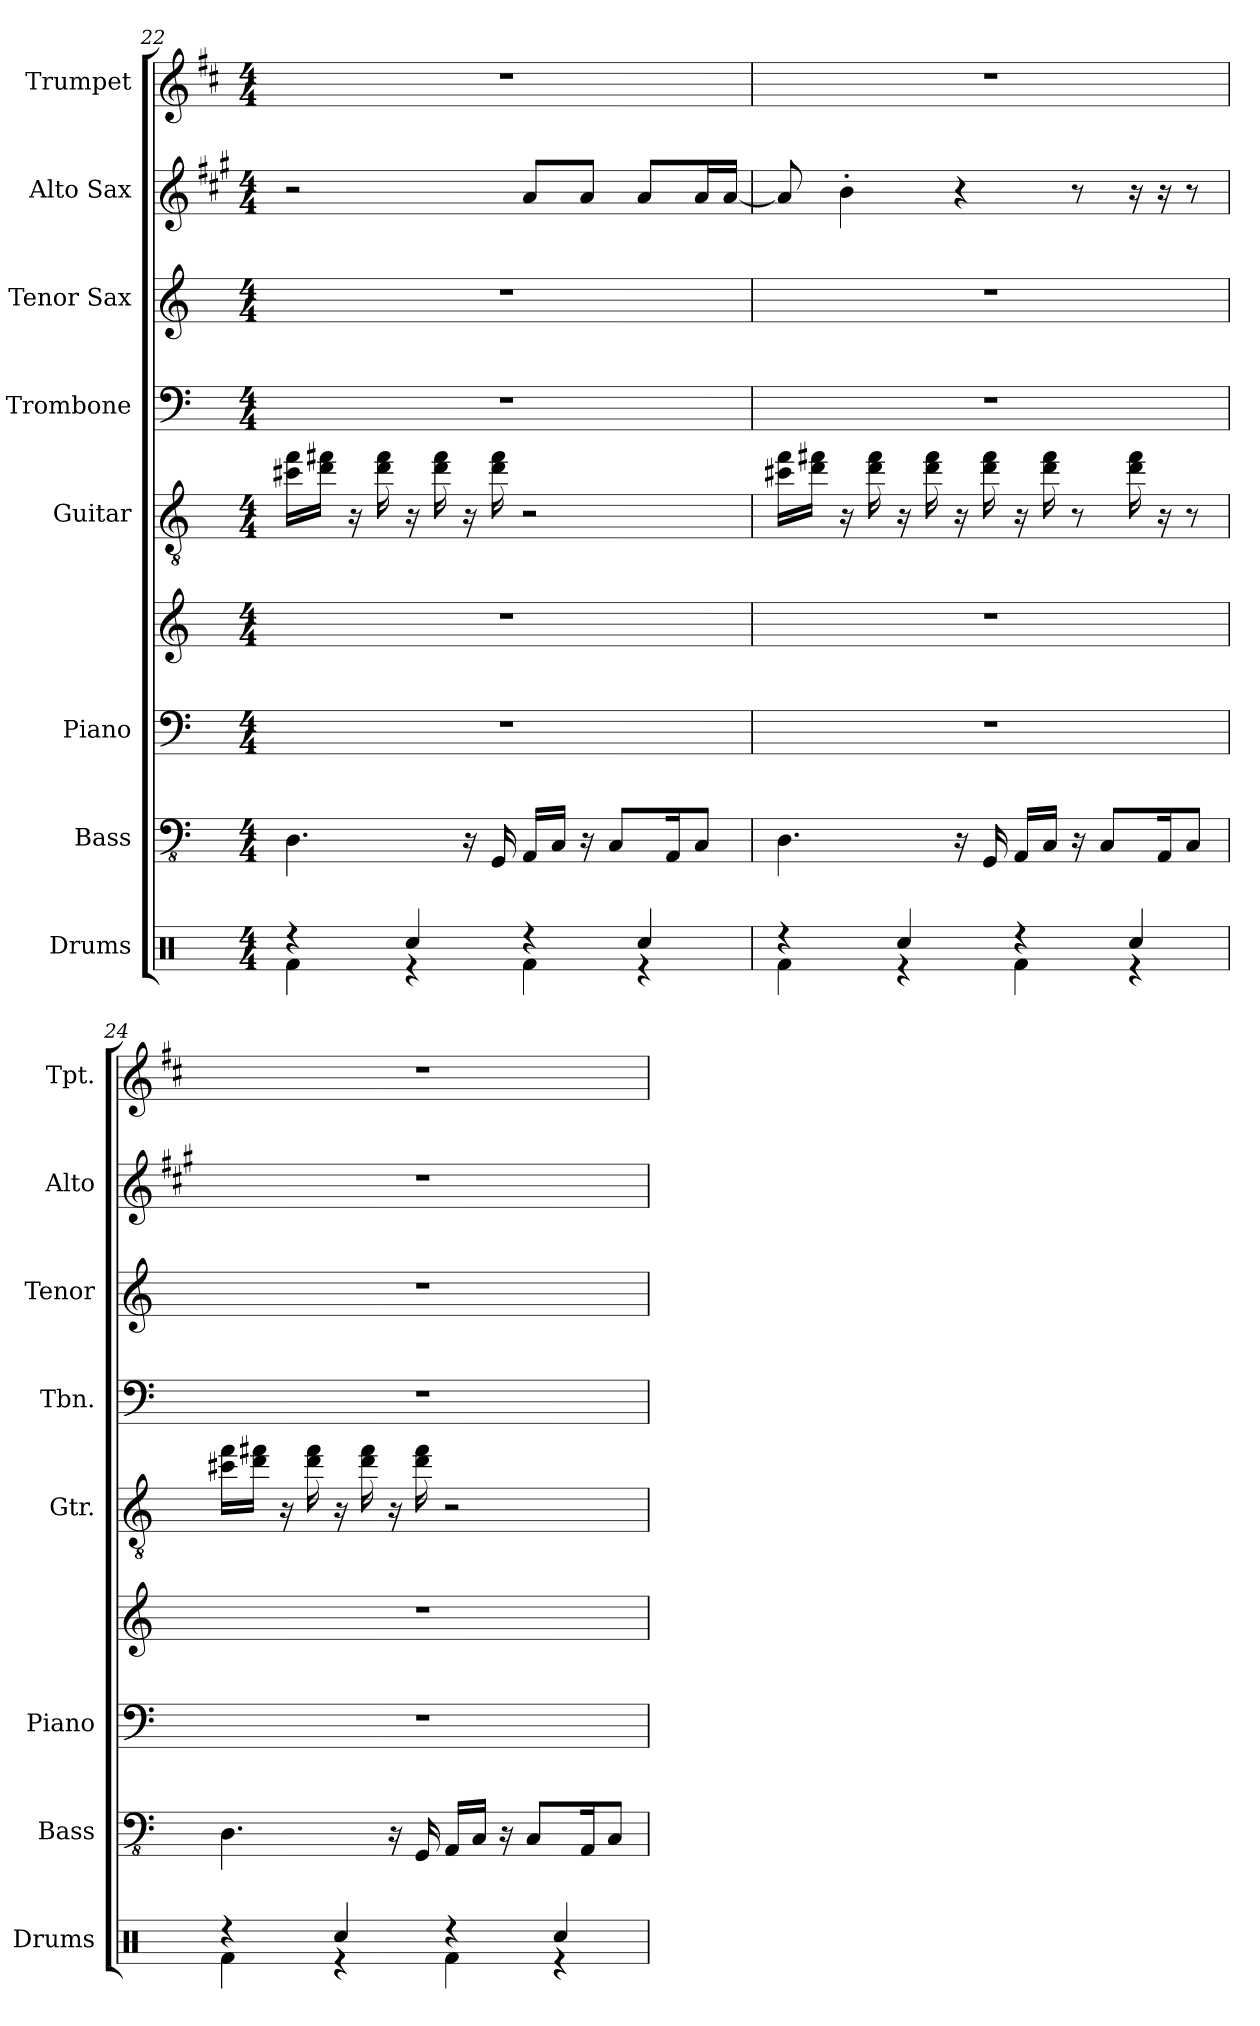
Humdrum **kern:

**kern	**kern	**kern	**kern	**kern	**kern	**kern	**kern	**kern
*part8	*part7	*part6	*part6	*part5	*part4	*part3	*part2	*part1
*staff9	*staff8	*staff7	*staff6	*staff5	*staff4	*staff3	*staff2	*staff1
*I"Drums	*I"Bass	*I"Piano	*	*I"Guitar	*I"Trombone	*I"Tenor Sax	*I"Alto Sax	*I"Trumpet
*I'Drums	*I'Bass	*I'Piano	*	*I'Gtr.	*I'Tbn.	*I'Tenor	*I'Alto	*I'Tpt.
!!LO:PB:g=z
*clefX	*clefFv4	*clefF4	*clefG2	*clefGv2	*clefF4	*clefG2	*clefG2	*clefG2
*	*	*	*	*	*	*ITrd8c14	*ITrd5c9	*ITrd1c2
*k[]	*k[]	*k[]	*k[]	*k[]	*k[]	*k[]	*k[]	*k[]
*M4/4	*M4/4	*M4/4	*M4/4	*M4/4	*M4/4	*M4/4	*M4/4	*M4/4
=22	=22	=22	=22	=22	=22	=22	=22	=22
*^	*	*	*	*	*	*	*	*
4r	4Rf\	4.DD\	1r	1r	16cc#X\ 16ff\LL	1r	1r	2r	1r
.	.	.	.	.	16dd\ 16ff#X\JJ	.	.	.	.
.	.	.	.	.	16r	.	.	.	.
.	.	.	.	.	16dd\ 16ff#\	.	.	.	.
4Rcc/	4r	.	.	.	16r	.	.	.	.
.	.	.	.	.	16dd\ 16ff#\	.	.	.	.
.	.	16r	.	.	16r	.	.	.	.
.	.	16GGG/	.	.	16dd\ 16ff#\	.	.	.	.
4r	4Rf\	16AAA/LL	.	.	2r	.	.	8c/L	.
.	.	16CC/JJ	.	.	.	.	.	.	.
.	.	16r	.	.	.	.	.	8c/J	.
.	.	8CC/L	.	.	.	.	.	.	.
4Rcc/	4r	.	.	.	.	.	.	8c/L	.
.	.	16AAA/K	.	.	.	.	.	.	.
.	.	8CC/J	.	.	.	.	.	16c/L	.
.	.	.	.	.	.	.	.	[16c/JJ	.
=23	=23	=23	=23	=23	=23	=23	=23	=23	=23
4r	4Rf\	4.DD\	1r	1r	16cc#X\ 16ff\LL	1r	1r	8c/]	1r
.	.	.	.	.	16dd\ 16ff#X\JJ	.	.	.	.
.	.	.	.	.	16r	.	.	4d'\	.
.	.	.	.	.	16dd\ 16ff#\	.	.	.	.
4Rcc/	4r	.	.	.	16r	.	.	.	.
.	.	.	.	.	16dd\ 16ff#\	.	.	.	.
.	.	16r	.	.	16r	.	.	4r	.
.	.	16GGG/	.	.	16dd\ 16ff#\	.	.	.	.
4r	4Rf\	16AAA/LL	.	.	16r	.	.	.	.
.	.	16CC/JJ	.	.	16dd\ 16ff#\	.	.	.	.
.	.	16r	.	.	8r	.	.	8r	.
.	.	8CC/L	.	.	.	.	.	.	.
4Rcc/	4r	.	.	.	16dd\ 16ff#\	.	.	16r	.
.	.	16AAA/K	.	.	16r	.	.	16r	.
.	.	8CC/J	.	.	8r	.	.	8r	.
!!LO:PB:g=z
=24	=24	=24	=24	=24	=24	=24	=24	=24	=24
4r	4Rf\	4.DD\	1r	1r	16cc#X\ 16ff\LL	1r	1r	1r	1r
.	.	.	.	.	16dd\ 16ff#X\JJ	.	.	.	.
.	.	.	.	.	16r	.	.	.	.
.	.	.	.	.	16dd\ 16ff#\	.	.	.	.
4Rcc/	4r	.	.	.	16r	.	.	.	.
.	.	.	.	.	16dd\ 16ff#\	.	.	.	.
.	.	16r	.	.	16r	.	.	.	.
.	.	16GGG/	.	.	16dd\ 16ff#\	.	.	.	.
4r	4Rf\	16AAA/LL	.	.	2r	.	.	.	.
.	.	16CC/JJ	.	.	.	.	.	.	.
.	.	16r	.	.	.	.	.	.	.
.	.	8CC/L	.	.	.	.	.	.	.
4Rcc/	4r	.	.	.	.	.	.	.	.
.	.	16AAA/K	.	.	.	.	.	.	.
.	.	8CC/J	.	.	.	.	.	.	.
*v	*v	*	*	*	*	*	*	*	*
=	=	=	=	=	=	=	=	=
*-	*-	*-	*-	*-	*-	*-	*-	*-
